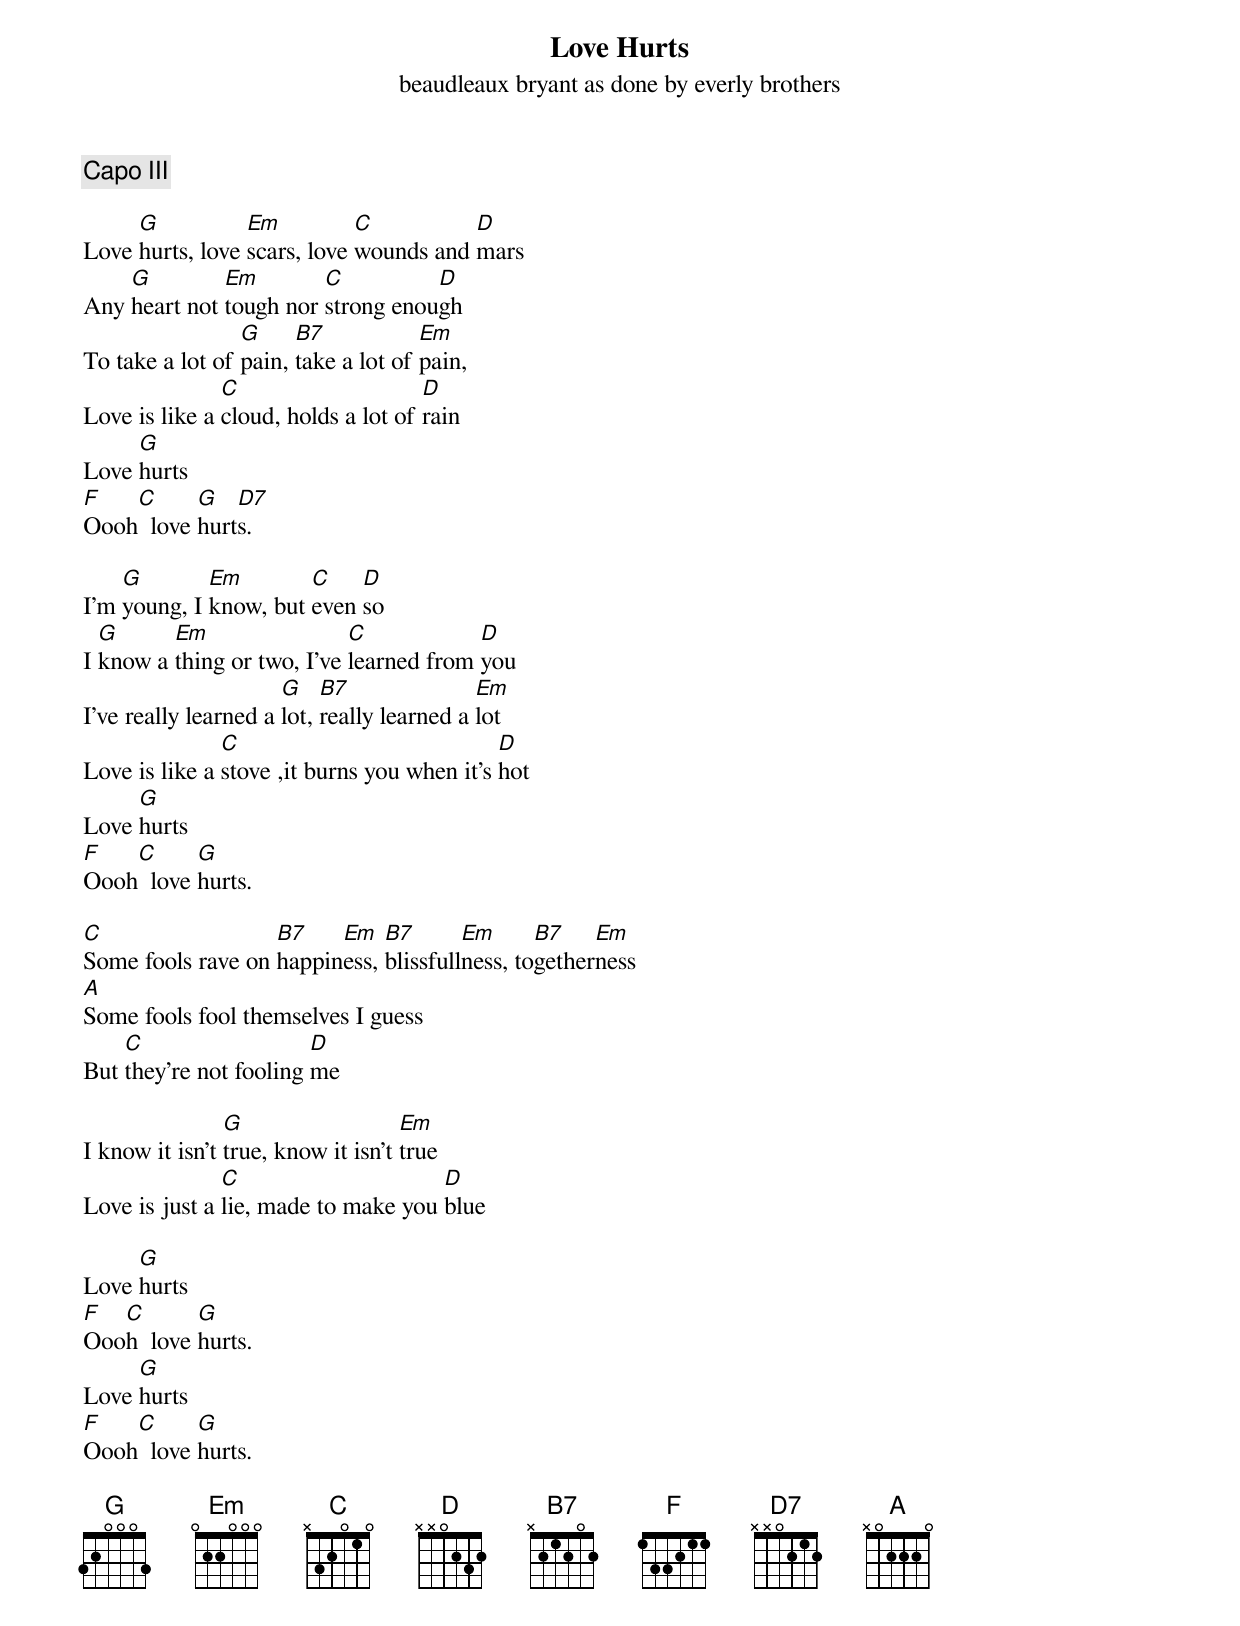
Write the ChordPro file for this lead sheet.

{title: Love Hurts}
{subtitle: beaudleaux bryant as done by everly brothers}

{c:Capo III}

Love [G]hurts, love [Em]scars, love [C]wounds and [D]mars
Any [G]heart not [Em]tough nor [C]strong enou[D]gh
To take a lot of [G]pain, [B7]take a lot of [Em]pain,
Love is like a [C]cloud, holds a lot of [D]rain
Love [G]hurts
[F]Oooh[C]  love [G]hurt[D7]s.

I'm [G]young, I [Em]know, but [C]even [D]so
I [G]know a [Em]thing or two, I've [C]learned from [D]you
I've really learned a [G]lot, [B7]really learned a [Em]lot
Love is like a [C]stove ,it burns you when it's [D]hot
Love [G]hurts
[F]Oooh[C]  love [G]hurts.

[C]Some fools rave on [B7]happin[Em]ess, [B7]blissfull[Em]ness, to[B7]gether[Em]ness
[A]Some fools fool themselves I guess
But [C]they're not fooling [D]me

I know it isn't [G]true, know it isn't [Em]true
Love is just a [C]lie, made to make you [D]blue

Love [G]hurts
[F]Ooo[C]h  love [G]hurts.
Love [G]hurts
[F]Oooh[C]  love [G]hurts.

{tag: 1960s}
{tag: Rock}
